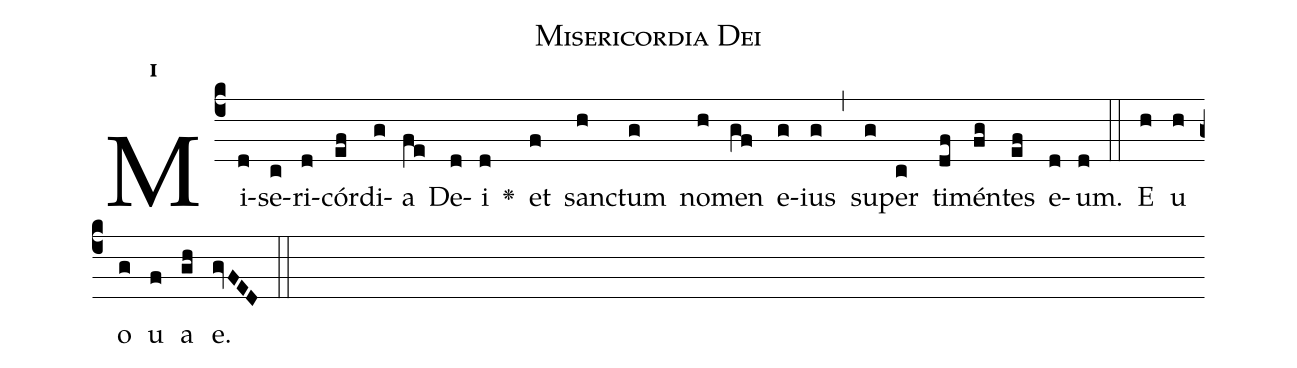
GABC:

name:Misericordia Dei;
office-part:Antiphona;
mode:1;
%%
initial-style: 1;
name: Misericordia Dei;
book: CAO 3777;
occasion: Psalterium Hebdomada II Dominica;
office-part: Vesperae I Ant E ;
user-notes: ;
commentary: ;
annotation: 1d3;
centering-scheme: english;
fontsize: 12;
font: OFLSortsMillGoudy;
height: 11;
width: 4.5;
%%
(c4)Mi(d)se(c)ri(d)cór(ef)di(g)a(fe) De(d)i(d) <v>\greheightstar</v>() et(f) san(h)ctum(g) no(h)men(gf) e(g)ius(g) (,) su(g)per(c) ti(df)mén(fg)tes(ef) e(d)um.(d) (::)
E(h) u(h) o(g) u(f) a(gh) e.(gvFED) (::)
